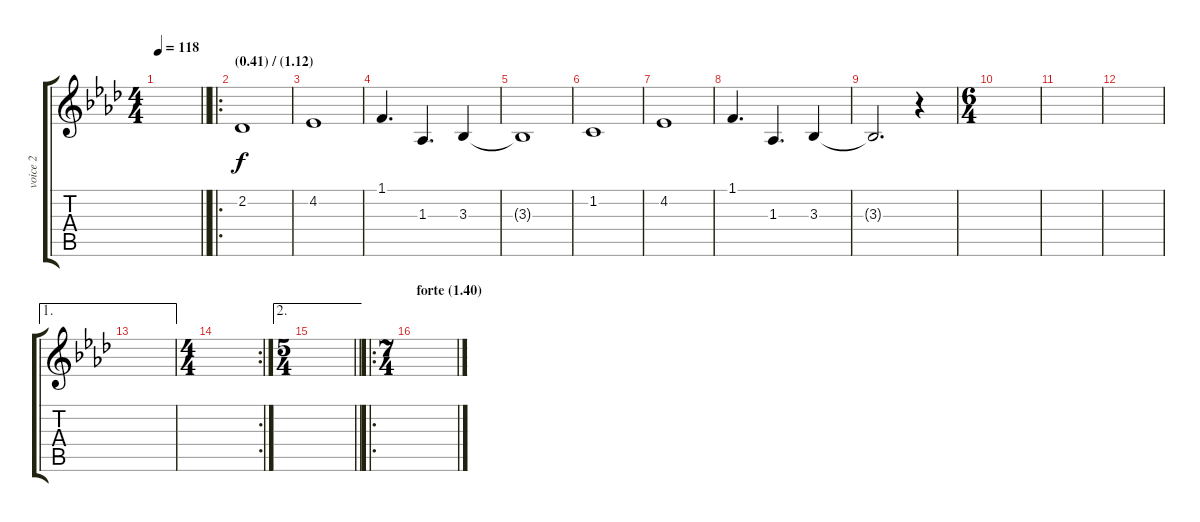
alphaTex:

\track ("voice 2" "voice 2") {instrument englishhorn}
\staff {score tabs}
\tuning (E4 B3 G3 D3 A2 E2) {hide}
\ts (4 4)
\tempo 118
\clef g2
\barLineRight lightlight
\ks ab
|
\ro
\section ("" "(0.41) / (1.12)")
2.2.1 |
4.2.1 |
1.1.4{d} 1.3.4{d} 3.3.4 |
3.3{t}.1 |
1.2.1 |
4.2.1 |
1.1.4{d} 1.3.4{d} 3.3.4 |
3.3{t}.2{d} r.4 |
\ts (6 4)
|
|
|
\ae 1
|
\rc 2
\ts (4 4)
|
\ae 2
\ts (5 4)
\barLineRight lightlight
|
\ro
\ts (7 4)
\section ("" "forte (1.40)")
